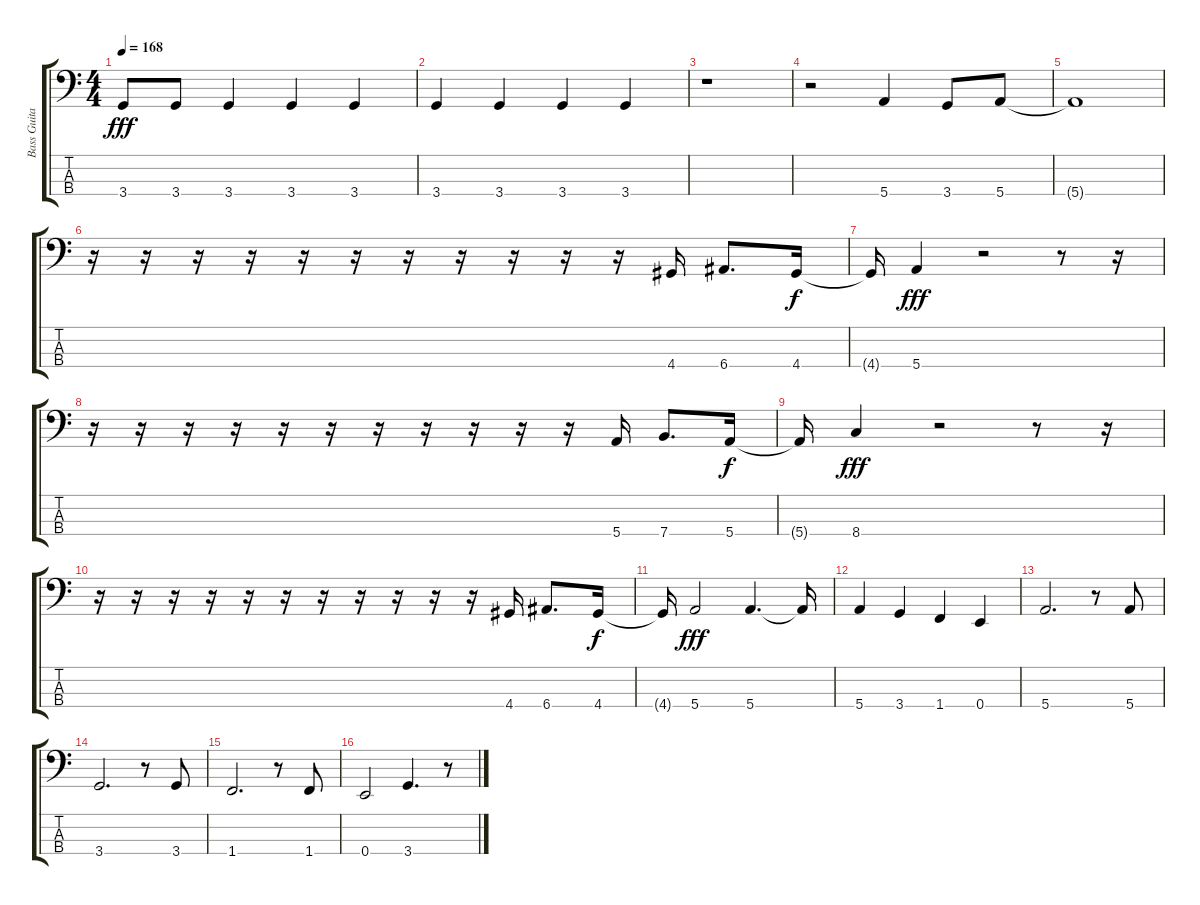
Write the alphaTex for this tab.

\track ("Bass Guitar" "Bass Guita") {instrument electricbasspick}
\staff {score tabs}
\tuning (G2 D2 A1 E1) {hide}
\ts (4 4)
\tempo 168
\clef f4
\ks c
3.4.8{dy fff} 3.4.8 3.4.4 3.4.4 3.4.4 |
3.4.4 3.4.4 3.4.4 3.4.4 |
r.1 |
r.2 5.4.4 3.4.8 5.4.8 |
5.4{t}.1 |
r.16 r.16 r.16 r.16 r.16 r.16 r.16 r.16 r.16 r.16 r.16 4.4.16 6.4.8{d} 4.4.16{dy f} |
4.4{t}.16 5.4.4{dy fff} r.2 r.8 r.16 |
r.16 r.16 r.16 r.16 r.16 r.16 r.16 r.16 r.16 r.16 r.16 5.4.16 7.4.8{d} 5.4.16{dy f} |
5.4{t}.16 8.4.4{dy fff} r.2 r.8 r.16 |
r.16 r.16 r.16 r.16 r.16 r.16 r.16 r.16 r.16 r.16 r.16 4.4.16 6.4.8{d} 4.4.16{dy f} |
4.4{t}.16 5.4.2{dy fff} 5.4.4{d} 5.4{t}.16 |
5.4.4 3.4.4 1.4.4 0.4.4 |
5.4.2{d} r.8 5.4.8 |
3.4.2{d} r.8 3.4.8 |
1.4.2{d} r.8 1.4.8 |
0.4.2 3.4.4{d} r.8
